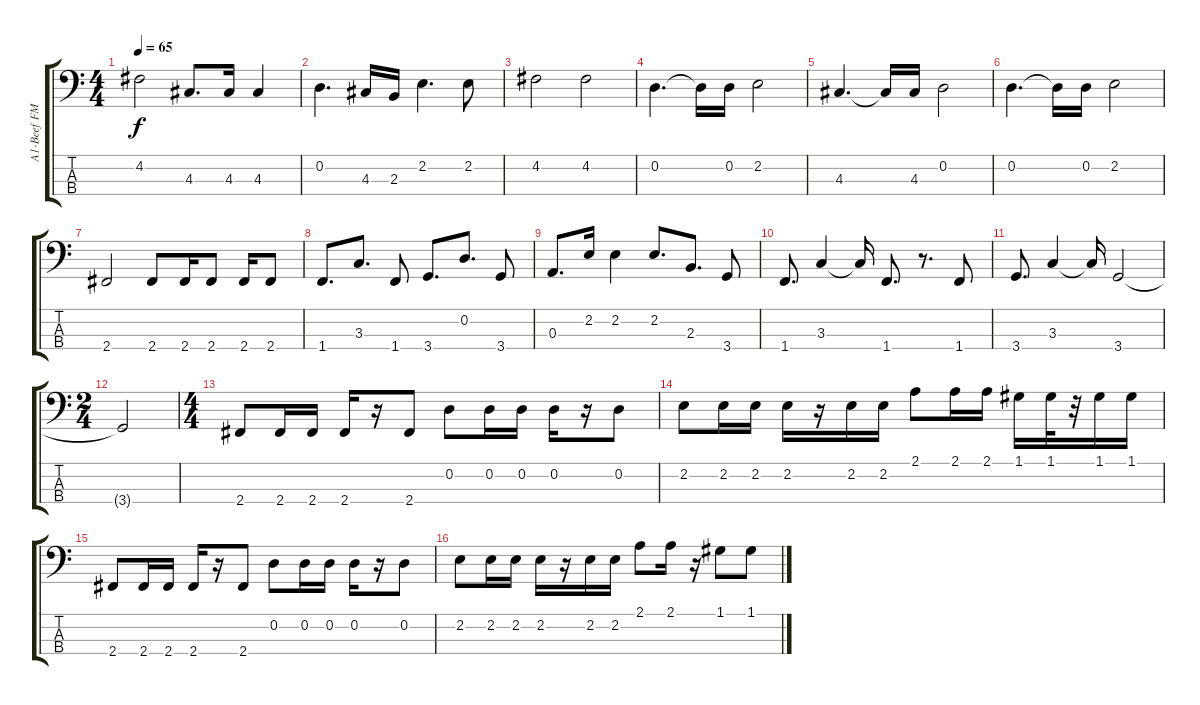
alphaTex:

\track ("A1-Beef FM Bass" "A1-Beef FM") {instrument synthbass2}
\staff {score tabs}
\tuning (G2 D2 A1 E1) {hide}
\ts (4 4)
\tempo 65
\clef f4
\ks c
4.2.2{dy f} 4.3.8{d} 4.3.16 4.3.4 |
0.2.4{d} 4.3.16 2.3.16 2.2.4{d} 2.2.8 |
4.2.2 4.2.2 |
0.2.4{d} 0.2{t}.16 0.2.16 2.2.2 |
4.3.4{d} 4.3{t}.16 4.3.16 0.2.2 |
0.2.4{d} 0.2{t}.16 0.2.16 2.2.2 |
2.4.2 2.4.8 2.4.16 2.4.8 2.4.16 2.4.8 |
1.4.8{d} 3.3.8{d} 1.4.8 3.4.8{d} 0.2.8{d} 3.4.8 |
0.3.8{d} 2.2.16 2.2.4 2.2.8{d} 2.3.8{d} 3.4.8 |
1.4.8{d} 3.3.4 3.3{t}.16 1.4.8{d} r.8{d} 1.4.8 |
3.4.8{d} 3.3.4 3.3{t}.16 3.4.2 |
\ts (2 4)
3.4{t}.2 |
\ts (4 4)
2.4.8 2.4.16 2.4.16 2.4.16 r.16 2.4.8 0.2.8 0.2.16 0.2.16 0.2.16 r.16 0.2.8 |
2.2.8 2.2.16 2.2.16 2.2.16 r.16 2.2.16 2.2.16 2.1.8 2.1.16 2.1.16 1.1.16 1.1.32 r.32 1.1.16 1.1.16 |
2.4.8 2.4.16 2.4.16 2.4.16 r.16 2.4.8 0.2.8 0.2.16 0.2.16 0.2.16 r.16 0.2.8 |
2.2.8 2.2.16 2.2.16 2.2.16 r.16 2.2.16 2.2.16 2.1.8 2.1.16 r.16 1.1.8 1.1.8
